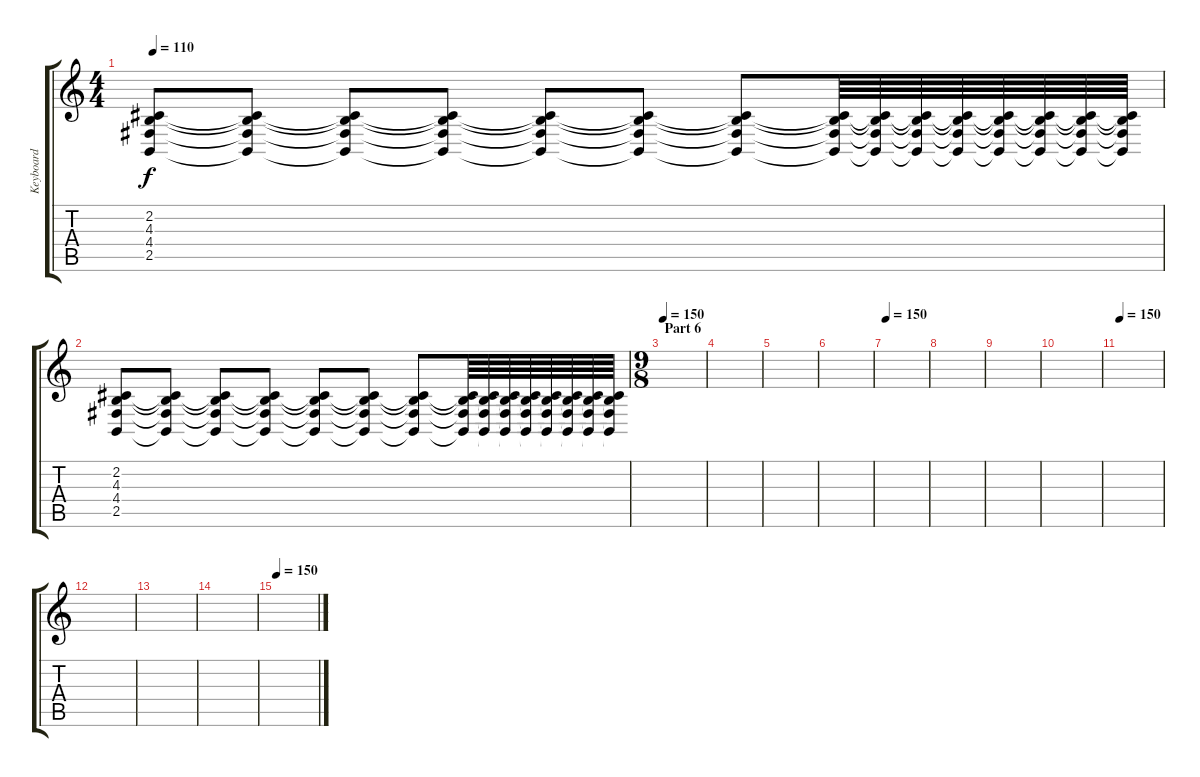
\track ("Keyboard" "Keyboard") {instrument synthstrings1}
\staff {score tabs}
\tuning (E4 B3 G3 D3 A2 E2) {hide}
\ts (4 4)
\tempo 110
\clef g2
\ks c
(2.2 4.3 4.4 2.5).8{dy f volume 16} (2.2{t} 4.3{t} 4.4{t} 2.5{t}).8 (2.2{t} 4.3{t} 4.4{t} 2.5{t}).8 (2.2{t} 4.3{t} 4.4{t} 2.5{t}).8 (2.2{t} 4.3{t} 4.4{t} 2.5{t}).8 (2.2{t} 4.3{t} 4.4{t} 2.5{t}).8 (2.2{t} 4.3{t} 4.4{t} 2.5{t}).8 (2.2{t} 4.3{t} 4.4{t} 2.5{t}).64 (2.2{t} 4.3{t} 4.4{t} 2.5{t}).64 (2.2{t} 4.3{t} 4.4{t} 2.5{t}).64 (2.2{t} 4.3{t} 4.4{t} 2.5{t}).64 (2.2{t} 4.3{t} 4.4{t} 2.5{t}).64 (2.2{t} 4.3{t} 4.4{t} 2.5{t}).64 (2.2{t} 4.3{t} 4.4{t} 2.5{t}).64 (2.2{t} 4.3{t} 4.4{t} 2.5{t}).64{volume 5} |
(2.2 4.3 4.4 2.5).8{volume 16} (2.2{t} 4.3{t} 4.4{t} 2.5{t}).8 (2.2{t} 4.3{t} 4.4{t} 2.5{t}).8 (2.2{t} 4.3{t} 4.4{t} 2.5{t}).8 (2.2{t} 4.3{t} 4.4{t} 2.5{t}).8 (2.2{t} 4.3{t} 4.4{t} 2.5{t}).8 (2.2{t} 4.3{t} 4.4{t} 2.5{t}).8 (2.2{t} 4.3{t} 4.4{t} 2.5{t}).64 (2.2{t} 4.3{t} 4.4{t} 2.5{t}).64 (2.2{t} 4.3{t} 4.4{t} 2.5{t}).64 (2.2{t} 4.3{t} 4.4{t} 2.5{t}).64 (2.2{t} 4.3{t} 4.4{t} 2.5{t}).64 (2.2{t} 4.3{t} 4.4{t} 2.5{t}).64 (2.2{t} 4.3{t} 4.4{t} 2.5{t}).64 (2.2{t} 4.3{t} 4.4{t} 2.5{t}).64{volume 5} |
\ts (9 8)
\section ("" "Part 6")
\tempo 150
|
|
|
|
\tempo 150
|
|
|
|
\tempo 150
|
|
|
|
\tempo 150
